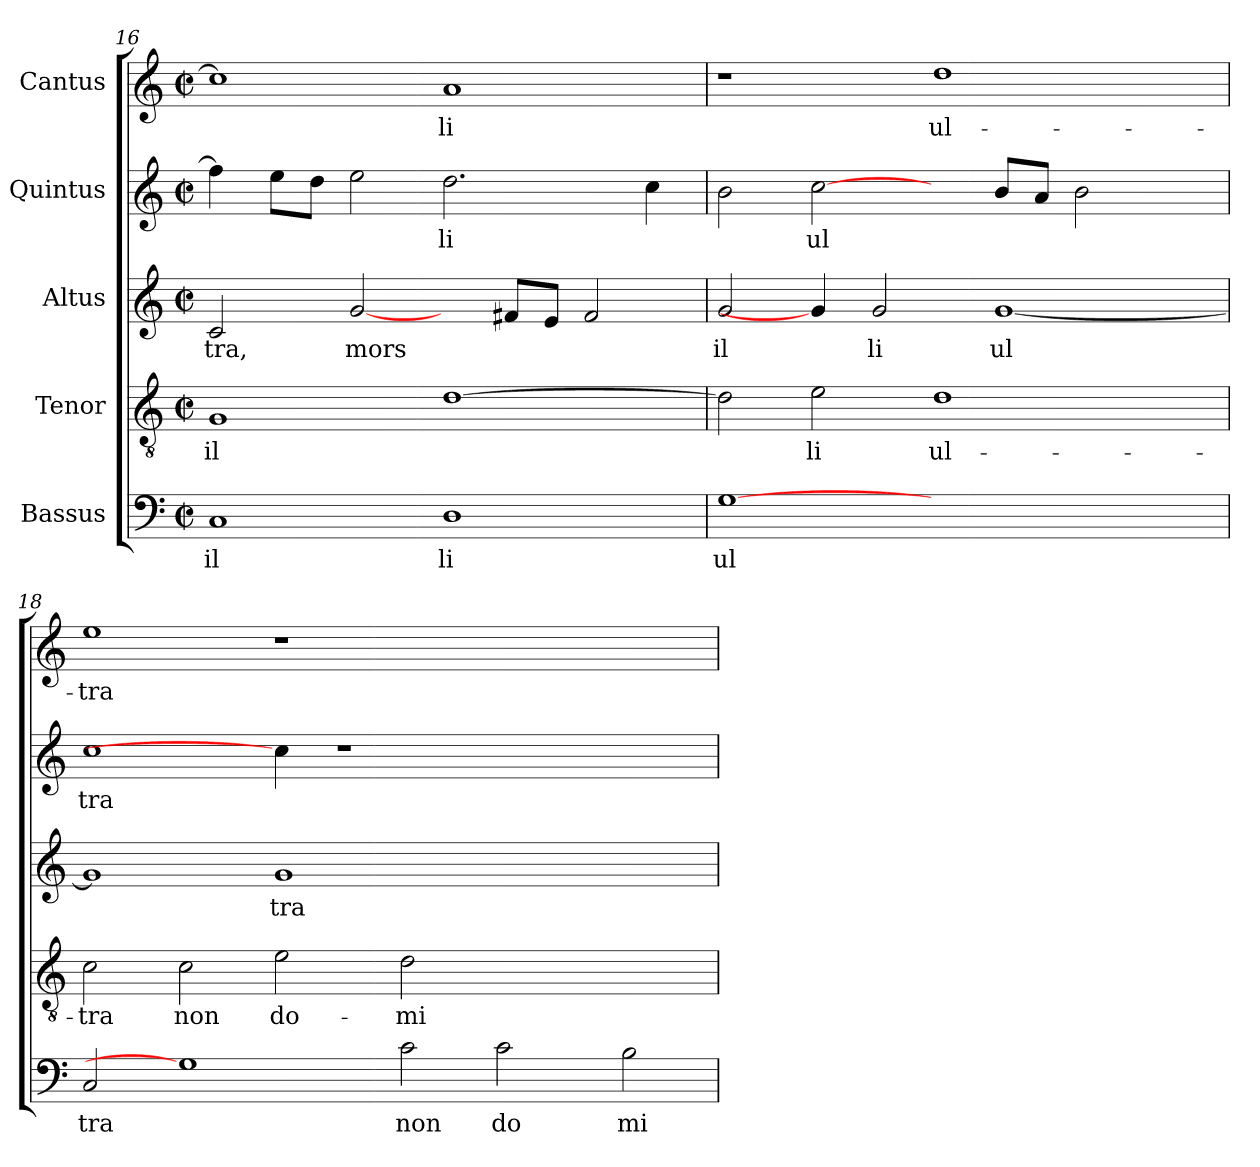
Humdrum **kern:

**kern	**text	**kern	**text	**kern	**text	**kern	**text	**kern	**text
*part5	*part5	*part4	*part4	*part3	*part3	*part2	*part2	*part1	*part1
*staff5	*staff5	*staff4	*staff4	*staff3	*staff3	*staff2	*staff2	*staff1	*staff1
*I"Bassus	*	*I"Tenor	*	*I"Altus	*	*I"Quintus	*	*I"Cantus	*
!!LO:PB:g=z
*clefF4	*	*clefGv2	*	*clefG2	*	*clefG2	*	*clefG2	*
*k[]	*	*k[]	*	*k[]	*	*k[]	*	*k[]	*
*C:	*	*C:	*	*C:	*	*C:	*	*C:	*
*M2/2	*	*M2/2	*	*M2/2	*	*M2/2	*	*M2/2	*
*met(c|)	*	*met(c|)	*	*met(c|)	*	*met(c|)	*	*met(c|)	*
=16	=16	=16	=16	=16	=16	=16	=16	=16	=16
!	!LO:LY:b:cj	!	!LO:LY:b:cj	!	!LO:LY:b:cj	!	!LO:LY:b:cj	!	!LO:LY:b:cj
1C	il	1G	il-	2c/	tra,	4ff\]	.	1cc]	.
!	!	!	!	!	!	!	!LO:LY:b:cj	!	!
.	.	.	.	.	.	8ee\L	.	.	.
!	!	!	!	!	!	!	!LO:LY:b:cj	!	!
.	.	.	.	.	.	8dd\J	.	.	.
!	!	!	!	!	!LO:LY:b:cj	!	!LO:LY:b:cj	!	!
.	.	.	.	[2g/	mors	2ee\	.	.	.
!	!LO:LY:b:cj	!	!LO:LY:b:cj	!	!	!	!LO:LY:b:cj	!	!LO:LY:b:cj
1D	li	[>1d	--	4ryy	.	2.dd\	li	1a	li
!	!	!	!	!	!LO:LY:b:cj	!	!	!	!
.	.	.	.	8f#/L	.	.	.	.	.
!	!	!	!	!	!LO:LY:b:cj	!	!	!	!
.	.	.	.	8e/J	.	.	.	.	.
!	!	!	!	!	!LO:LY:b:cj	!	!	!	!
.	.	.	.	2f#/	.	.	.	.	.
!	!	!	!	!	!	!	!LO:LY:b:cj	!	!
.	.	.	.	.	.	4cc\	.	.	.
=17	=17	=17	=17	=17	=17	=17	=17	=17	=17
!	!LO:LY:b:cj	!	!LO:LY:b:cj	!	!LO:LY:b:cj	!	!LO:LY:b:cj	!	!
[1G	ul	2d\]	--	2g/	il	2b\	.	1r	.
!	!	!	!LO:LY:b:cj	!	!	!	!LO:LY:b:cj	!	!
.	.	2e\	-li	4g/]	.	[2cc\	ul	.	.
!	!	!	!	!	!LO:LY:b:cj	!	!	!	!
.	.	.	.	2g/	li	.	.	.	.
!	!	!	!LO:LY:b:cj	!	!	!	!	!	!LO:LY:b:cj
1ryy	.	1d	ul-	.	.	4ryy	.	1dd	ul-
!	!	!	!	!	!LO:LY:b:cj	!	!LO:LY:b:cj	!	!
.	.	.	.	[<1g	ul	8b/L	.	.	.
!	!	!	!	!	!	!	!LO:LY:b:cj	!	!
.	.	.	.	.	.	8a/J	.	.	.
!	!	!	!	!	!	!	!LO:LY:b:cj	!	!
.	.	.	.	.	.	2b\	.	.	.
4ryy	.	4ryy	.	.	.	4ryy	.	4ryy	.
=18	=18	=18	=18	=18	=18	=18	=18	=18	=18
!	!LO:LY:b:cj	!	!LO:LY:b:cj	!	!LO:LY:b:cj	!	!LO:LY:b:cj	!	!LO:LY:b:cj
2C/	tra	2c\	-tra	1g]	.	1cc	tra	1ee	-tra
!	!	!	!LO:LY:b:cj	!	!	!	!	!	!
1G]	.	2c\	non	.	.	.	.	.	.
!	!	!	!LO:LY:b:cj	!	!LO:LY:b:cj	!	!	!	!
.	.	2e\	do-	1g	tra	4cc\]	.	1r	.
.	.	.	.	.	.	1r	.	.	.
!	!LO:LY:b:cj	!	!LO:LY:b:cj	!	!	!	!	!	!
2c\	non	2d\	-mi-	.	.	.	.	.	.
!	!LO:LY:b:cj	!	!	!	!	!	!	!	!
2c\	do	1ryy	.	1ryy	.	.	.	1ryy	.
.	.	.	.	.	.	2.ryy	.	.	.
!	!LO:LY:b:cj	!	!	!	!	!	!	!	!
2B\	mi	.	.	.	.	.	.	.	.
=	=	=	=	=	=	=	=	=	=
*-	*-	*-	*-	*-	*-	*-	*-	*-	*-
